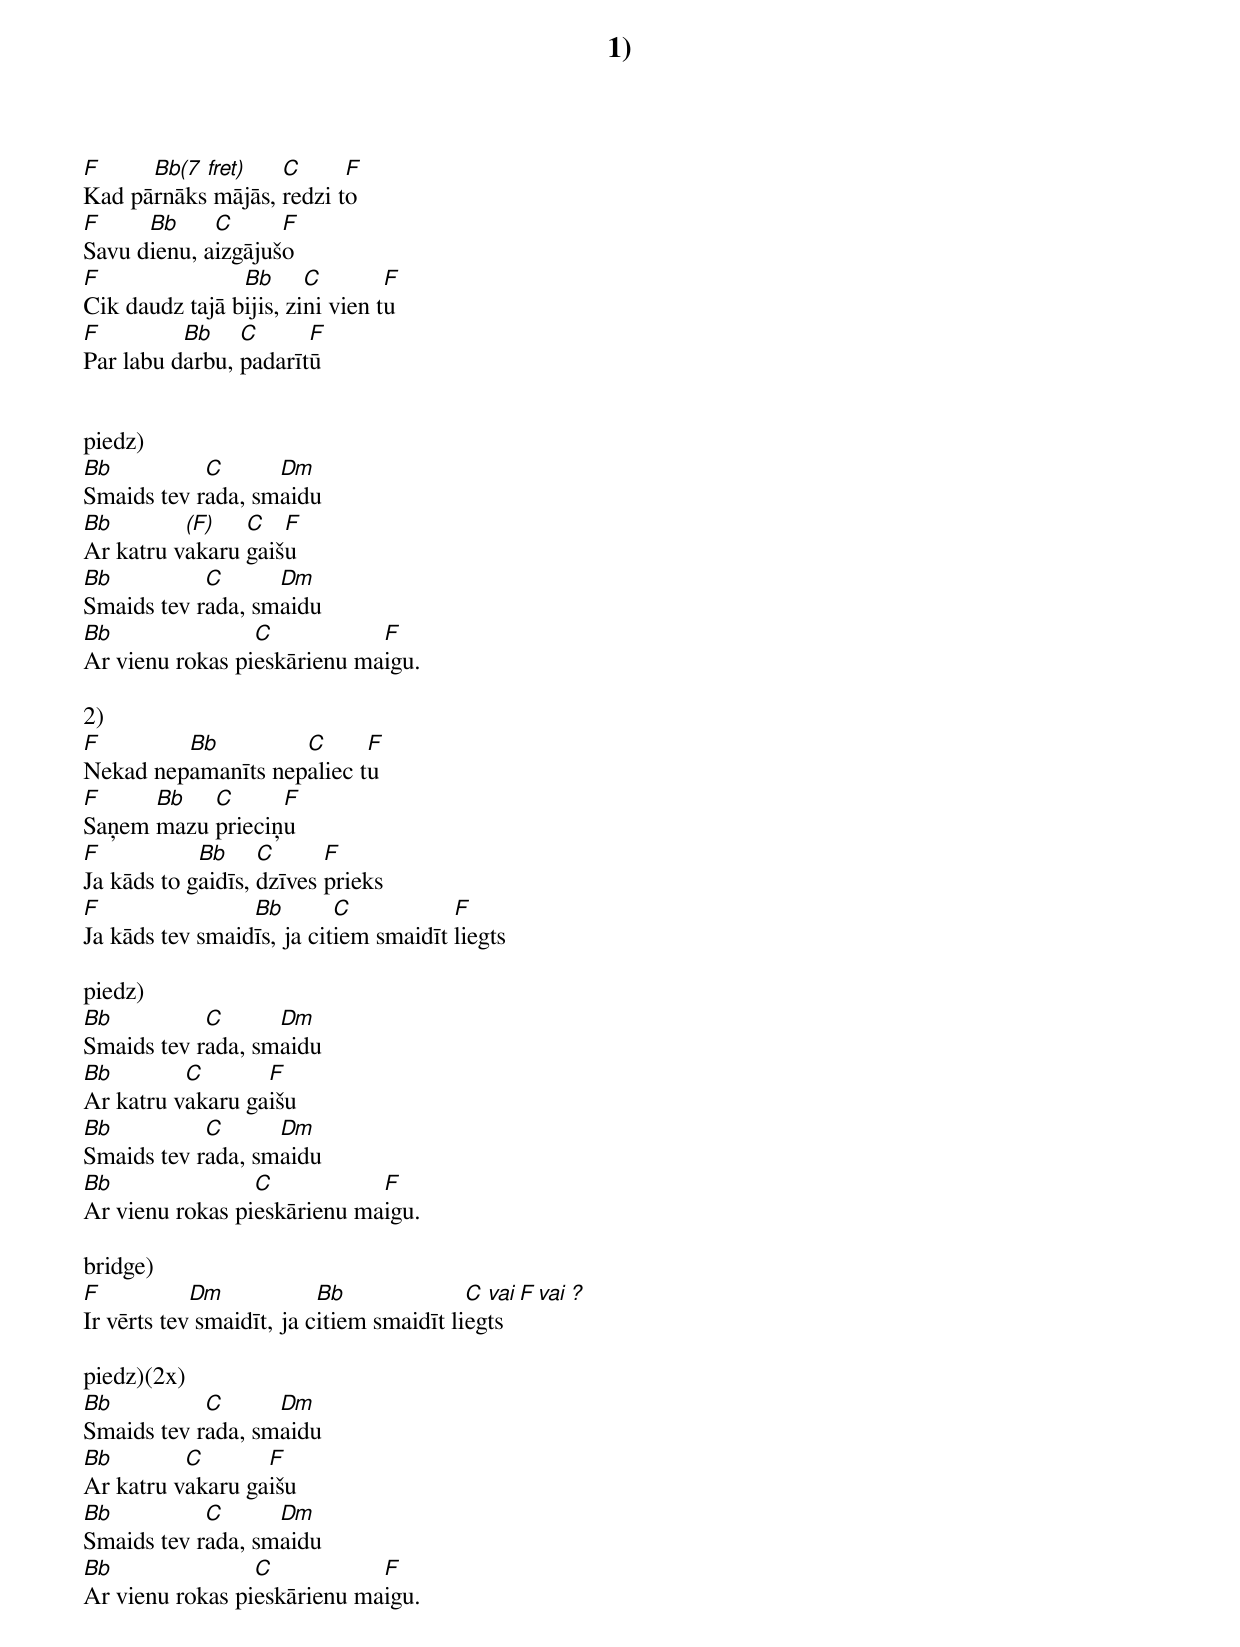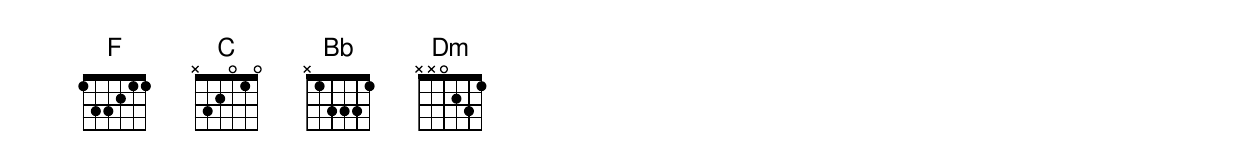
1)
F     Bb(7 fret)   C      F
Kad pārnāks mājās, redzi to
F     Bb     C      F
Savu dienu, aizgājušo
F               Bb      C        F
Cik daudz tajā bijis, zini vien tu
F         Bb    C      F
Par labu darbu, padarītū


piedz)
Bb          C      Dm
Smaids tev rada, smaidu
Bb        (F)   C   F
Ar katru vakaru gaišu
Bb          C      Dm
Smaids tev rada, smaidu
Bb               C           F
Ar vienu rokas pieskārienu maigu.

2)
F        Bb         C      F
Nekad nepamanīts nepaliec tu
F     Bb   C      F
Saņem mazu prieciņu
F           Bb     C      F
Ja kāds to gaidīs, dzīves prieks
F                Bb        C           F
Ja kāds tev smaidīs, ja citiem smaidīt liegts

piedz)
Bb          C      Dm
Smaids tev rada, smaidu
Bb        C       F
Ar katru vakaru gaišu
Bb          C      Dm
Smaids tev rada, smaidu
Bb               C           F
Ar vienu rokas pieskārienu maigu.

bridge)
F           Dm            Bb              C vai F vai ?
Ir vērts tev smaidīt, ja citiem smaidīt liegts

piedz)(2x)
Bb          C      Dm
Smaids tev rada, smaidu
Bb        C       F
Ar katru vakaru gaišu
Bb          C      Dm
Smaids tev rada, smaidu
Bb               C           F
Ar vienu rokas pieskārienu maigu.
